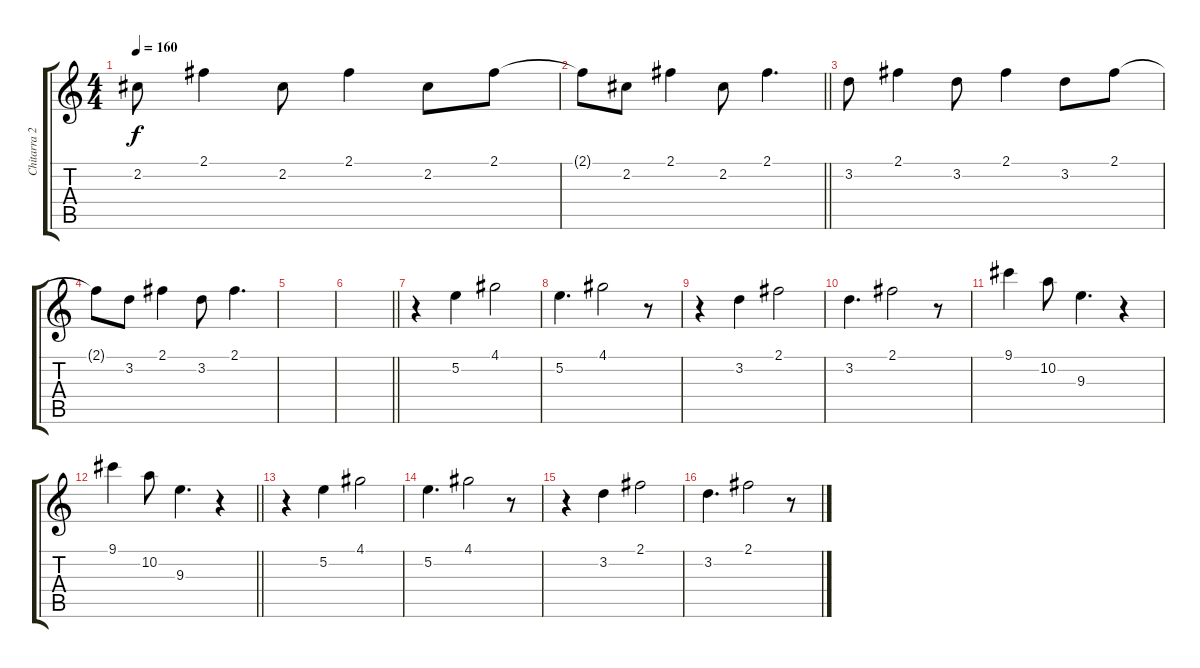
\track ("Chitarra 2" "Chitarra 2") {instrument distortionguitar}
\staff {score tabs}
\tuning (E4 B3 G3 D3 A2 E2) {hide}
\ts (4 4)
\tempo 160
\clef g2
\ks c
2.2.8{dy f} 2.1.4 2.2.8 2.1.4 2.2.8 2.1.8 |
\barLineRight lightlight
2.1{t}.8 2.2.8 2.1.4 2.2.8 2.1.4{d} |
3.2.8 2.1.4 3.2.8 2.1.4 3.2.8 2.1.8 |
2.1{t}.8 3.2.8 2.1.4 3.2.8 2.1.4{d} |
|
\barLineRight lightlight
|
r.4{volume 10} 5.2.4 4.1.2 |
5.2.4{d} 4.1.2 r.8 |
r.4 3.2.4 2.1.2 |
3.2.4{d} 2.1.2 r.8 |
9.1.4 10.2.8 9.3.4{d} r.4 |
\barLineRight lightlight
9.1.4 10.2.8 9.3.4{d} r.4 |
r.4 5.2.4 4.1.2 |
5.2.4{d} 4.1.2 r.8 |
r.4 3.2.4 2.1.2 |
3.2.4{d} 2.1.2 r.8
